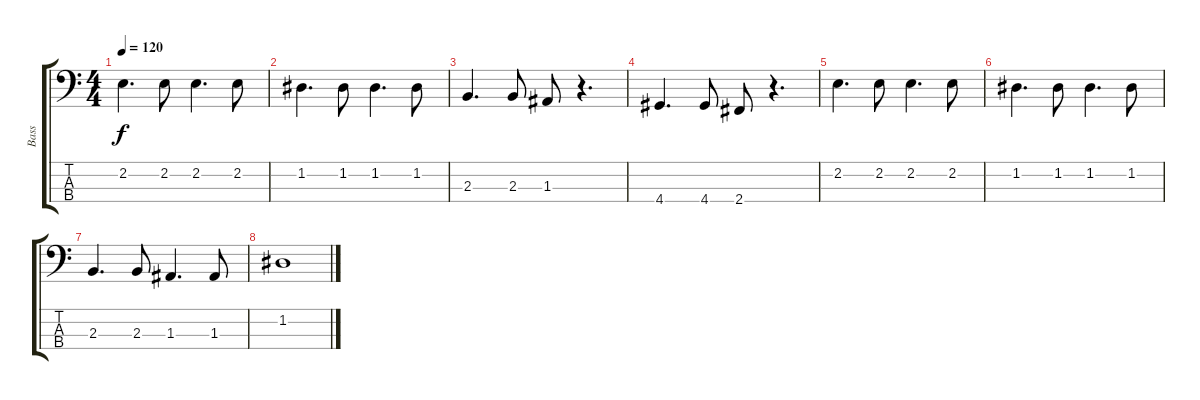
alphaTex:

\track ("Bass" "Bass") {instrument electricbassfinger}
\staff {score tabs}
\tuning (G2 D2 A1 E1) {hide}
\ts (4 4)
\tempo 120
\clef f4
\ks c
2.2.4{d dy f} 2.2.8 2.2.4{d} 2.2.8 |
1.2.4{d} 1.2.8 1.2.4{d} 1.2.8 |
2.3.4{d} 2.3.8 1.3.8 r.4{d} |
4.4.4{d} 4.4.8 2.4.8 r.4{d} |
2.2.4{d} 2.2.8 2.2.4{d} 2.2.8 |
1.2.4{d} 1.2.8 1.2.4{d} 1.2.8 |
2.3.4{d} 2.3.8 1.3.4{d} 1.3.8 |
1.2.1
